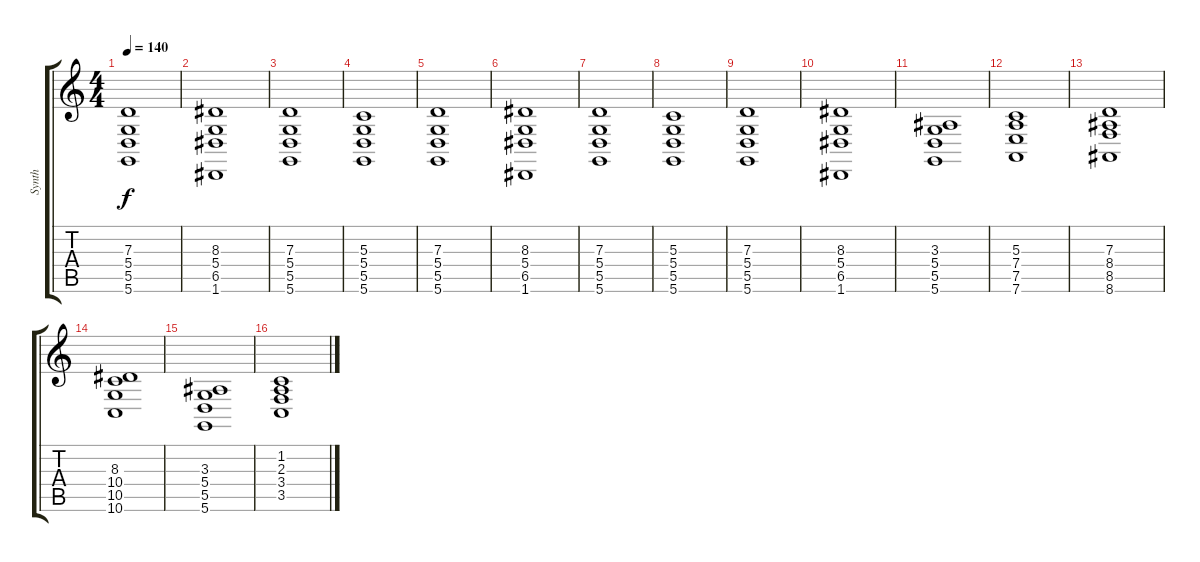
\track ("Synth" "Synth") {instrument choiraahs}
\staff {score tabs}
\tuning (E4 B3 G3 D3 A2 D2) {hide}
\ts (4 4)
\tempo 140
\clef g2
\ks c
(7.3 5.4 5.5 5.6).1{dy f} |
(8.3 5.4 6.5 1.6).1 |
(7.3 5.4 5.5 5.6).1 |
(5.3 5.4 5.5 5.6).1 |
(7.3 5.4 5.5 5.6).1 |
(8.3 5.4 6.5 1.6).1 |
(7.3 5.4 5.5 5.6).1 |
(5.3 5.4 5.5 5.6).1 |
(7.3 5.4 5.5 5.6).1 |
(8.3 5.4 6.5 1.6).1 |
(3.3 5.4 5.5 5.6).1{volume 10} |
(5.3 7.4 7.5 7.6).1 |
(7.3 8.4 8.5 8.6).1 |
(8.3 10.4 10.5 10.6).1 |
(3.3 5.4 5.5 5.6).1 |
(1.2 2.3 3.4 3.5).1
